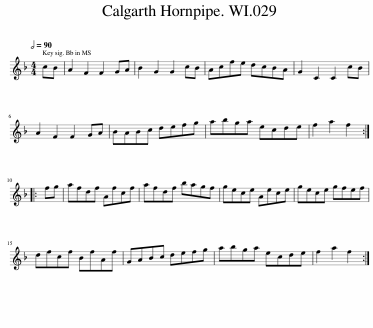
X:1
L:1/8
Q:1/2=90
M:4/4
I:linebreak $
K:F
V:1 treble
V:1
 cB | A2 F2 F2 GA | B2 G2 G2 cB | Acfe dcBA | G2 C2 C2 cB |$ %5
 A2 F2 F2 GA | BABc defg | abga ecde | f2 a2 f2 ::$ fg | %10
 afdf Afcf | afdf bagf | gece Aece | gece gfef |$ dfcf BfAf | %15
 GABc defg | abga ecde | f2 a2 f2 :| %18
